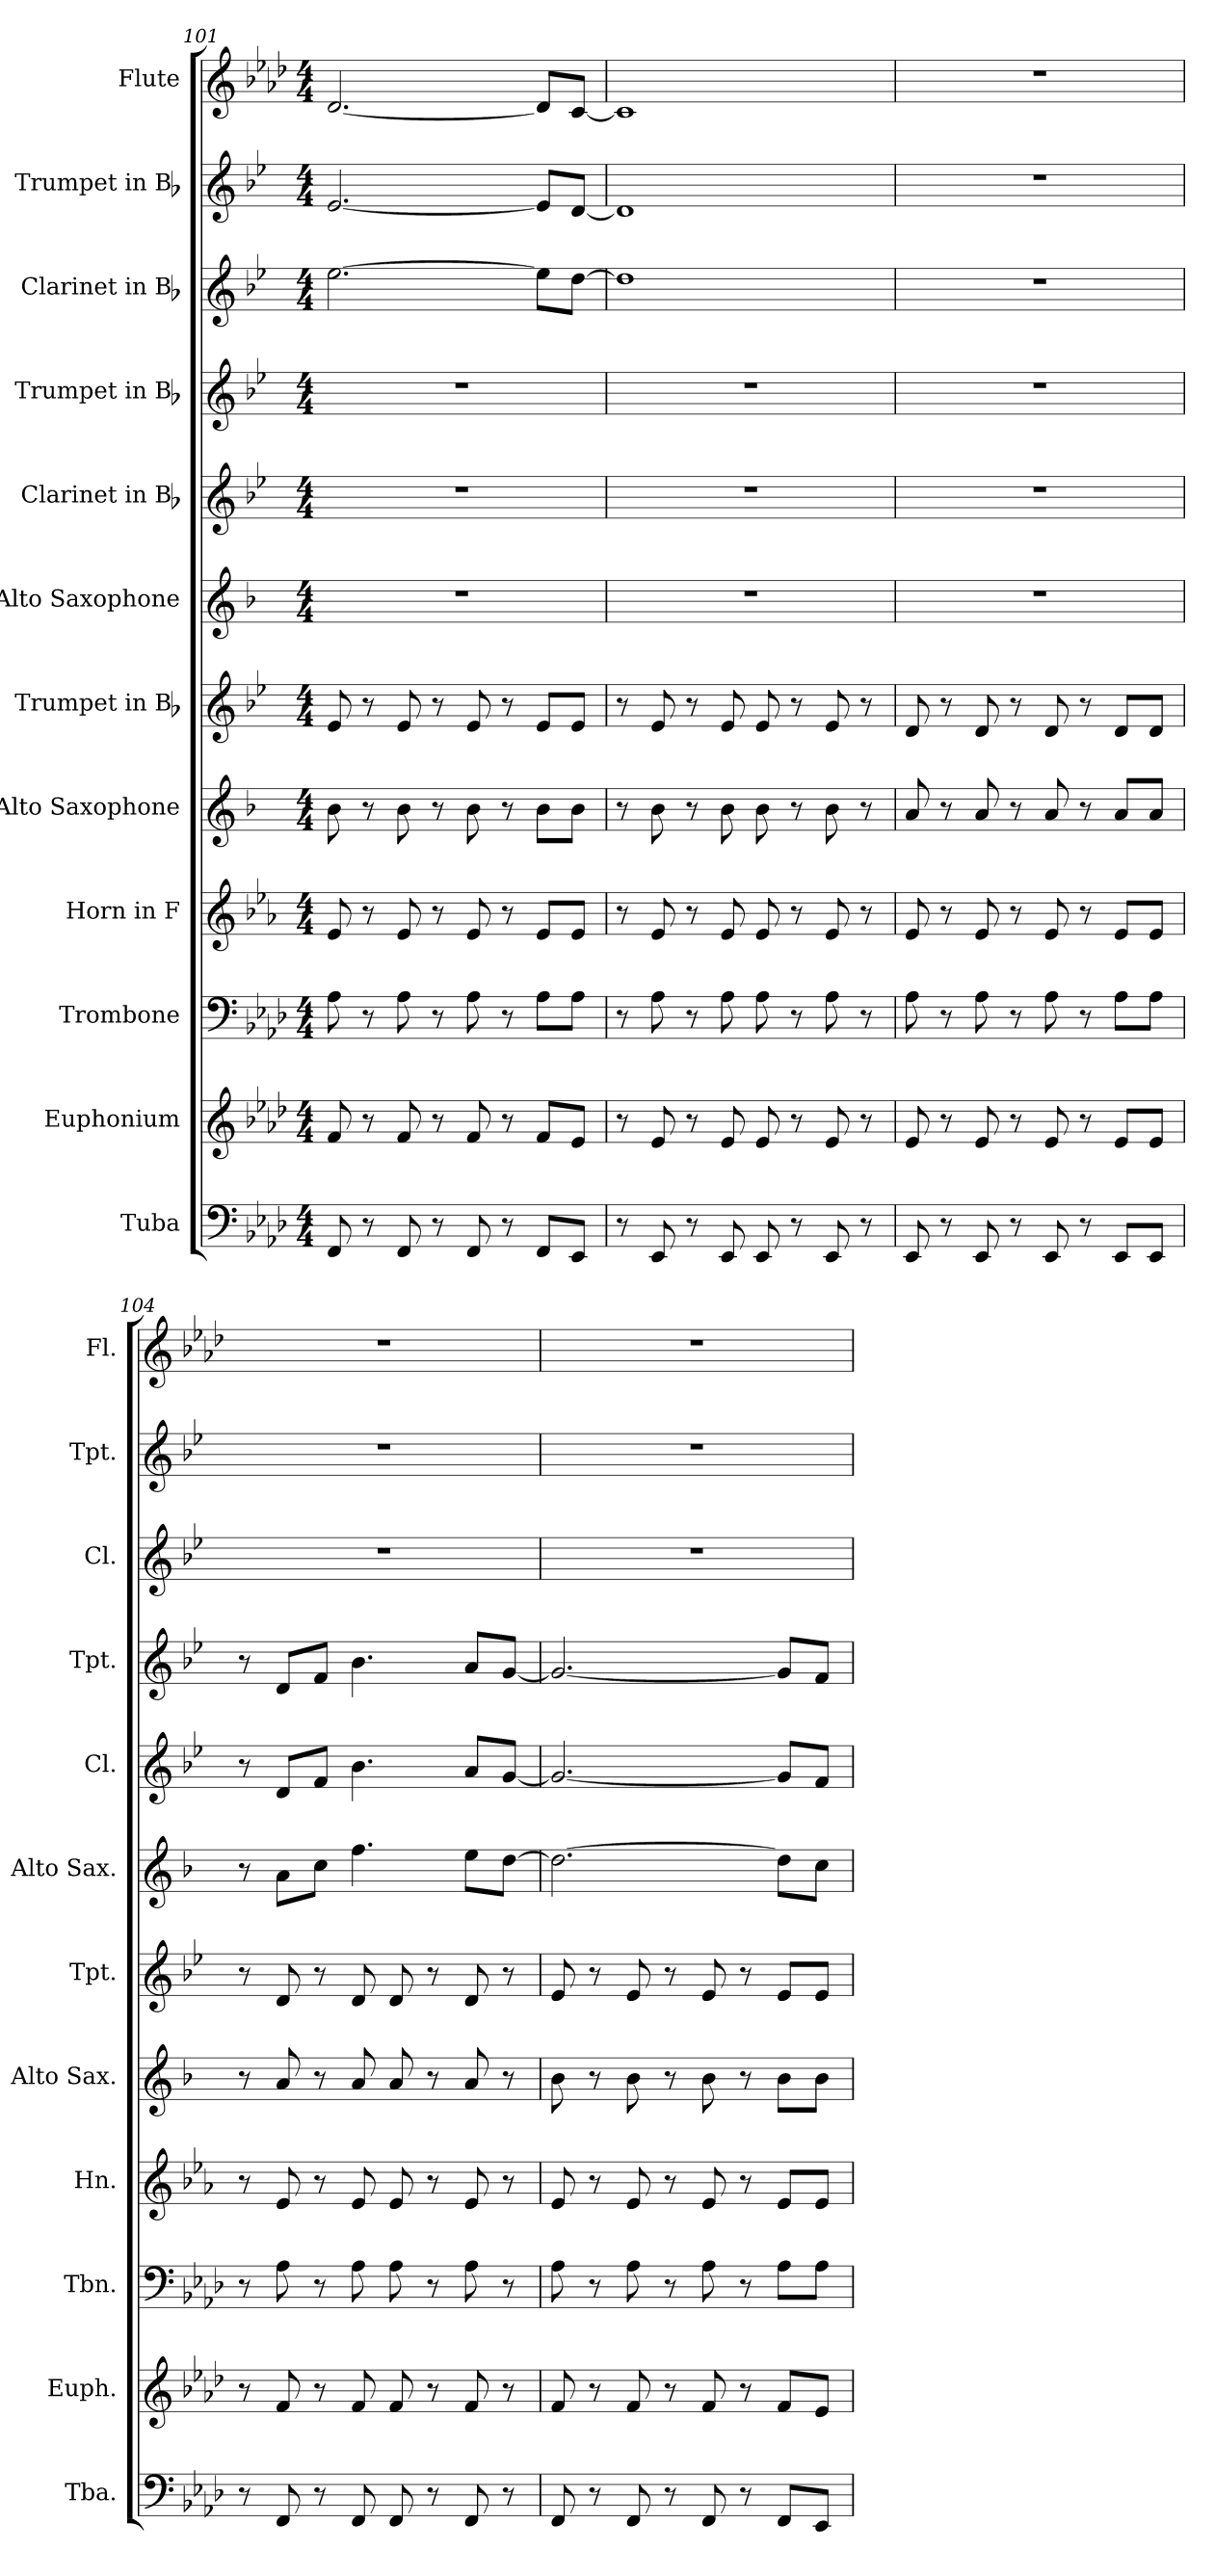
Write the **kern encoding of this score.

**kern	**kern	**kern	**kern	**kern	**kern	**kern	**kern	**kern	**kern	**kern	**kern
*part12	*part11	*part10	*part9	*part8	*part7	*part6	*part5	*part4	*part3	*part2	*part1
*staff12	*staff11	*staff10	*staff9	*staff8	*staff7	*staff6	*staff5	*staff4	*staff3	*staff2	*staff1
*I"Tuba	*I"Euphonium	*I"Trombone	*I"Horn in F	*I"Alto Saxophone	*I"Trumpet in Bb	*I"Alto Saxophone	*I"Clarinet in Bb	*I"Trumpet in Bb	*I"Clarinet in Bb	*I"Trumpet in Bb	*I"Flute
*I'Tba.	*I'Euph.	*I'Tbn.	*I'Hn.	*I'Alto Sax.	*I'Tpt.	*I'Alto Sax.	*I'Cl.	*I'Tpt.	*I'Cl.	*I'Tpt.	*I'Fl.
*clefF4	*clefG2	*clefF4	*clefG2	*clefG2	*clefG2	*clefG2	*clefG2	*clefG2	*clefG2	*clefG2	*clefG2
*	*ITrd8c14	*	*ITrd4c7	*ITrd5c9	*ITrd1c2	*ITrd5c9	*ITrd1c2	*ITrd1c2	*ITrd1c2	*ITrd1c2	*
*k[b-e-a-d-]	*k[b-e-a-d-]	*k[b-e-a-d-]	*k[b-e-a-d-]	*k[b-e-a-d-]	*k[b-e-a-d-]	*k[b-e-a-d-]	*k[b-e-a-d-]	*k[b-e-a-d-]	*k[b-e-a-d-]	*k[b-e-a-d-]	*k[b-e-a-d-]
*f:	*f:	*f:	*f:	*f:	*f:	*f:	*f:	*f:	*f:	*f:	*f:
*M4/4	*M4/4	*M4/4	*M4/4	*M4/4	*M4/4	*M4/4	*M4/4	*M4/4	*M4/4	*M4/4	*M4/4
=101	=101	=101	=101	=101	=101	=101	=101	=101	=101	=101	=101
8FF/	8F/	8A-\	8A-/	8d-\	8d-/	1r	1r	1r	[2.dd-\	[2.d-/	[2.d-/
8r	8r	8r	8r	8r	8r	.	.	.	.	.	.
8FF/	8F/	8A-\	8A-/	8d-\	8d-/	.	.	.	.	.	.
8r	8r	8r	8r	8r	8r	.	.	.	.	.	.
8FF/	8F/	8A-\	8A-/	8d-\	8d-/	.	.	.	.	.	.
8r	8r	8r	8r	8r	8r	.	.	.	.	.	.
8FF/L	8F/L	8A-\L	8A-/L	8d-\L	8d-/L	.	.	.	8dd-\L]	8d-/L]	8d-/L]
8EE-/J	8E-/J	8A-\J	8A-/J	8d-\J	8d-/J	.	.	.	[8cc\J	[8c/J	[8c/J
=102	=102	=102	=102	=102	=102	=102	=102	=102	=102	=102	=102
8r	8r	8r	8r	8r	8r	1r	1r	1r	1cc]	1c]	1c]
8EE-/	8E-/	8A-\	8A-/	8d-\	8d-/	.	.	.	.	.	.
8r	8r	8r	8r	8r	8r	.	.	.	.	.	.
8EE-/	8E-/	8A-\	8A-/	8d-\	8d-/	.	.	.	.	.	.
8EE-/	8E-/	8A-\	8A-/	8d-\	8d-/	.	.	.	.	.	.
8r	8r	8r	8r	8r	8r	.	.	.	.	.	.
8EE-/	8E-/	8A-\	8A-/	8d-\	8d-/	.	.	.	.	.	.
8r	8r	8r	8r	8r	8r	.	.	.	.	.	.
!!LO:PB:g=z
=103	=103	=103	=103	=103	=103	=103	=103	=103	=103	=103	=103
8EE-/	8E-/	8A-\	8A-/	8c/	8c/	1r	1r	1r	1r	1r	1r
8r	8r	8r	8r	8r	8r	.	.	.	.	.	.
8EE-/	8E-/	8A-\	8A-/	8c/	8c/	.	.	.	.	.	.
8r	8r	8r	8r	8r	8r	.	.	.	.	.	.
8EE-/	8E-/	8A-\	8A-/	8c/	8c/	.	.	.	.	.	.
8r	8r	8r	8r	8r	8r	.	.	.	.	.	.
8EE-/L	8E-/L	8A-\L	8A-/L	8c/L	8c/L	.	.	.	.	.	.
8EE-/J	8E-/J	8A-\J	8A-/J	8c/J	8c/J	.	.	.	.	.	.
!!LO:PB:g=z
=104	=104	=104	=104	=104	=104	=104	=104	=104	=104	=104	=104
8r	8r	8r	8r	8r	8r	8r	8r	8r	1r	1r	1r
8FF/	8F/	8A-\	8A-/	8c/	8c/	8c\L	8c/L	8c/L	.	.	.
8r	8r	8r	8r	8r	8r	8e-\J	8e-/J	8e-/J	.	.	.
8FF/	8F/	8A-\	8A-/	8c/	8c/	4.a-\	4.a-\	4.a-\	.	.	.
8FF/	8F/	8A-\	8A-/	8c/	8c/	.	.	.	.	.	.
8r	8r	8r	8r	8r	8r	.	.	.	.	.	.
8FF/	8F/	8A-\	8A-/	8c/	8c/	8g\L	8g/L	8g/L	.	.	.
8r	8r	8r	8r	8r	8r	[8f\J	[8f/J	[8f/J	.	.	.
=105	=105	=105	=105	=105	=105	=105	=105	=105	=105	=105	=105
8FF/	8F/	8A-\	8A-/	8d-\	8d-/	2.f\_	2.f/_	2.f/_	1r	1r	1r
8r	8r	8r	8r	8r	8r	.	.	.	.	.	.
8FF/	8F/	8A-\	8A-/	8d-\	8d-/	.	.	.	.	.	.
8r	8r	8r	8r	8r	8r	.	.	.	.	.	.
8FF/	8F/	8A-\	8A-/	8d-\	8d-/	.	.	.	.	.	.
8r	8r	8r	8r	8r	8r	.	.	.	.	.	.
8FF/L	8F/L	8A-\L	8A-/L	8d-\L	8d-/L	8f\L]	8f/L]	8f/L]	.	.	.
8EE-/J	8E-/J	8A-\J	8A-/J	8d-\J	8d-/J	8e-\J	8e-/J	8e-/J	.	.	.
=	=	=	=	=	=	=	=	=	=	=	=
*-	*-	*-	*-	*-	*-	*-	*-	*-	*-	*-	*-
